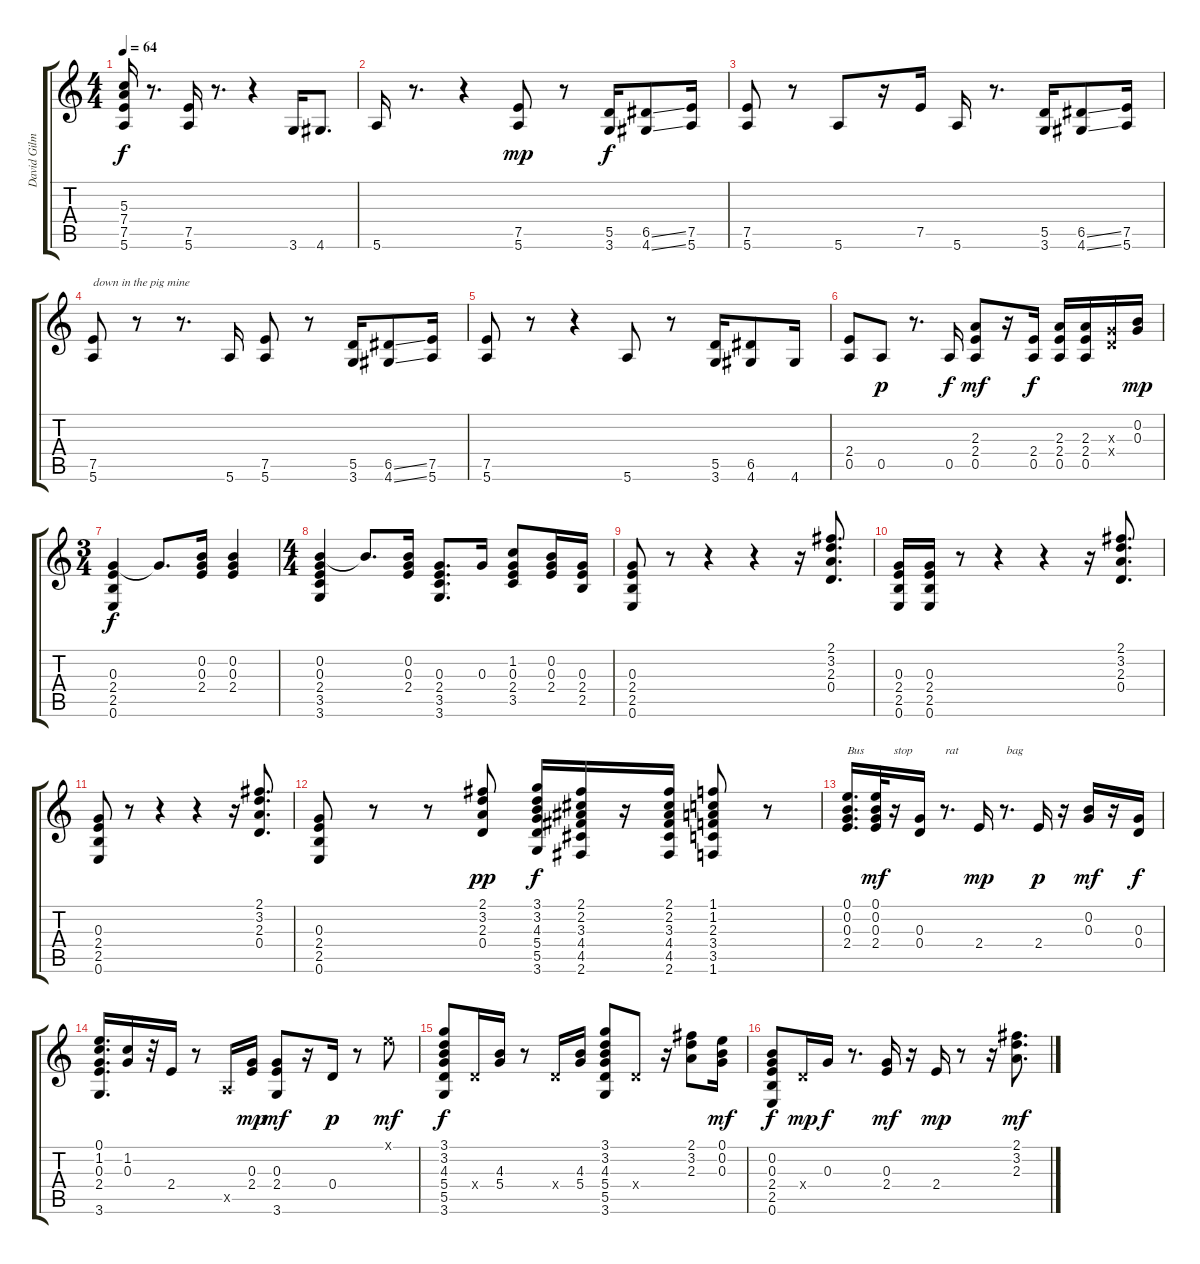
\track ("David Gilmour" "David Gilm") {instrument overdrivenguitar}
\staff {score tabs}
\tuning (E4 B3 G3 D3 A2 E2) {hide}
\ts (4 4)
\tempo 64
\clef g2
\ks c
(5.3 7.4 7.5 5.6).16{dy f} r.8{d} (7.5 5.6).16 r.8{d} r.4 3.6.16 4.6.8{d} |
5.6.16 r.8{d} r.4 (7.5 5.6).8{dy mp} r.8 (5.5 3.6).16{dy f} (6.5{ss} 4.6{ss}).8 (7.5 5.6).16 |
(7.5 5.6).8 r.8 5.6.8 r.16 7.5.16 5.6.16 r.8{d} (5.5 3.6).16 (6.5{ss} 4.6{ss}).8 (7.5 5.6).16 |
(7.5 5.6).8{txt "down in the pig mine"} r.8 r.8{d} 5.6.16 (7.5 5.6).8 r.8 (5.5 3.6).16 (6.5{ss} 4.6{ss}).8 (7.5 5.6).16 |
(7.5 5.6).8 r.8 r.4 5.6.8 r.8 (5.5 3.6).16 (6.5 4.6).8 4.6.16 |
(2.4 0.5).8 0.5.8{dy p} r.8{d} 0.5.16{dy f} (2.3 2.4 0.5).8{dy mf} r.16 (2.4 0.5).16{dy f} (2.3 2.4 0.5).16 (2.3 2.4 0.5).16 (0.3{x} 0.4{x}).16 (0.2 0.3).16{dy mp} |
\ts (3 4)
(0.3 2.4 2.5 0.6).4{dy f} 0.3{t}.8{d} (0.2 0.3 2.4).16 (0.2 0.3 2.4).4 |
\ts (4 4)
(0.2 0.3 2.4 3.5 3.6).4 0.2{t}.8{d} (0.2 0.3 2.4).16 (0.3 2.4 3.5 3.6).8{d} 0.3.16 (1.2 0.3 2.4 3.5).8 (0.2 0.3 2.4).16 (0.3 2.4 2.5).16 |
(0.3 2.4 2.5 0.6).8 r.8 r.4 r.4 r.16 (2.1 3.2 2.3 0.4).8{d} |
(0.3 2.4 2.5 0.6).16 (0.3 2.4 2.5 0.6).16 r.8 r.4 r.4 r.16 (2.1 3.2 2.3 0.4).8{d} |
(0.3 2.4 2.5 0.6).8 r.8 r.4 r.4 r.16 (2.1 3.2 2.3 0.4).8{d} |
(0.3 2.4 2.5 0.6).8 r.8 r.8 (2.1 3.2 2.3 0.4).8{dy pp} (3.1 3.2 4.3 5.4 5.5 3.6).16{dy f} (2.1 2.2 3.3 4.4 4.5 2.6).16 r.16 (2.1 2.2 3.3 4.4 4.5 2.6).16 (1.1 1.2 2.3 3.4 3.5 1.6).8 r.8 |
(0.1 0.2 0.3 2.4).16{d txt "Bus          stop           rat                bag"} (0.1 0.2 0.3 2.4).32{dy mf} r.16 (0.3 0.4).16 r.8{d} 2.4.16{dy mp} r.8{d} 2.4.16{dy p} r.16 (0.2 0.3).16{dy mf} r.16 (0.3 0.4).16{dy f} |
(0.1 1.2 0.3 2.4 3.6).16{d} (1.2 0.3).16 r.32 2.4.16 r.8 0.5{x}.16 (0.3 2.4).16{dy mp} (0.3 2.4 3.6).8{dy mf} r.16 0.4.16{dy p} r.8 0.1{x}.8{dy mf} |
(3.1 3.2 4.3 5.4 5.5 3.6).8{dy f} 0.4{x}.16 (4.3 5.4).16 r.8 0.4{x}.16 (4.3 5.4).16 (3.1 3.2 4.3 5.4 5.5 3.6).8 0.4{x}.8 r.16 (2.1 3.2 2.3).8 (0.1 0.2 0.3).16{dy mf} |
(0.2 0.3 2.4 2.5 0.6).8{dy f} 0.4{x}.16{dy mp} 0.3.16{dy f} r.8{d} (0.3 2.4).16{dy mf} r.16 2.4.16{dy mp} r.8 r.16 (2.1 3.2 2.3).8{d dy mf}
